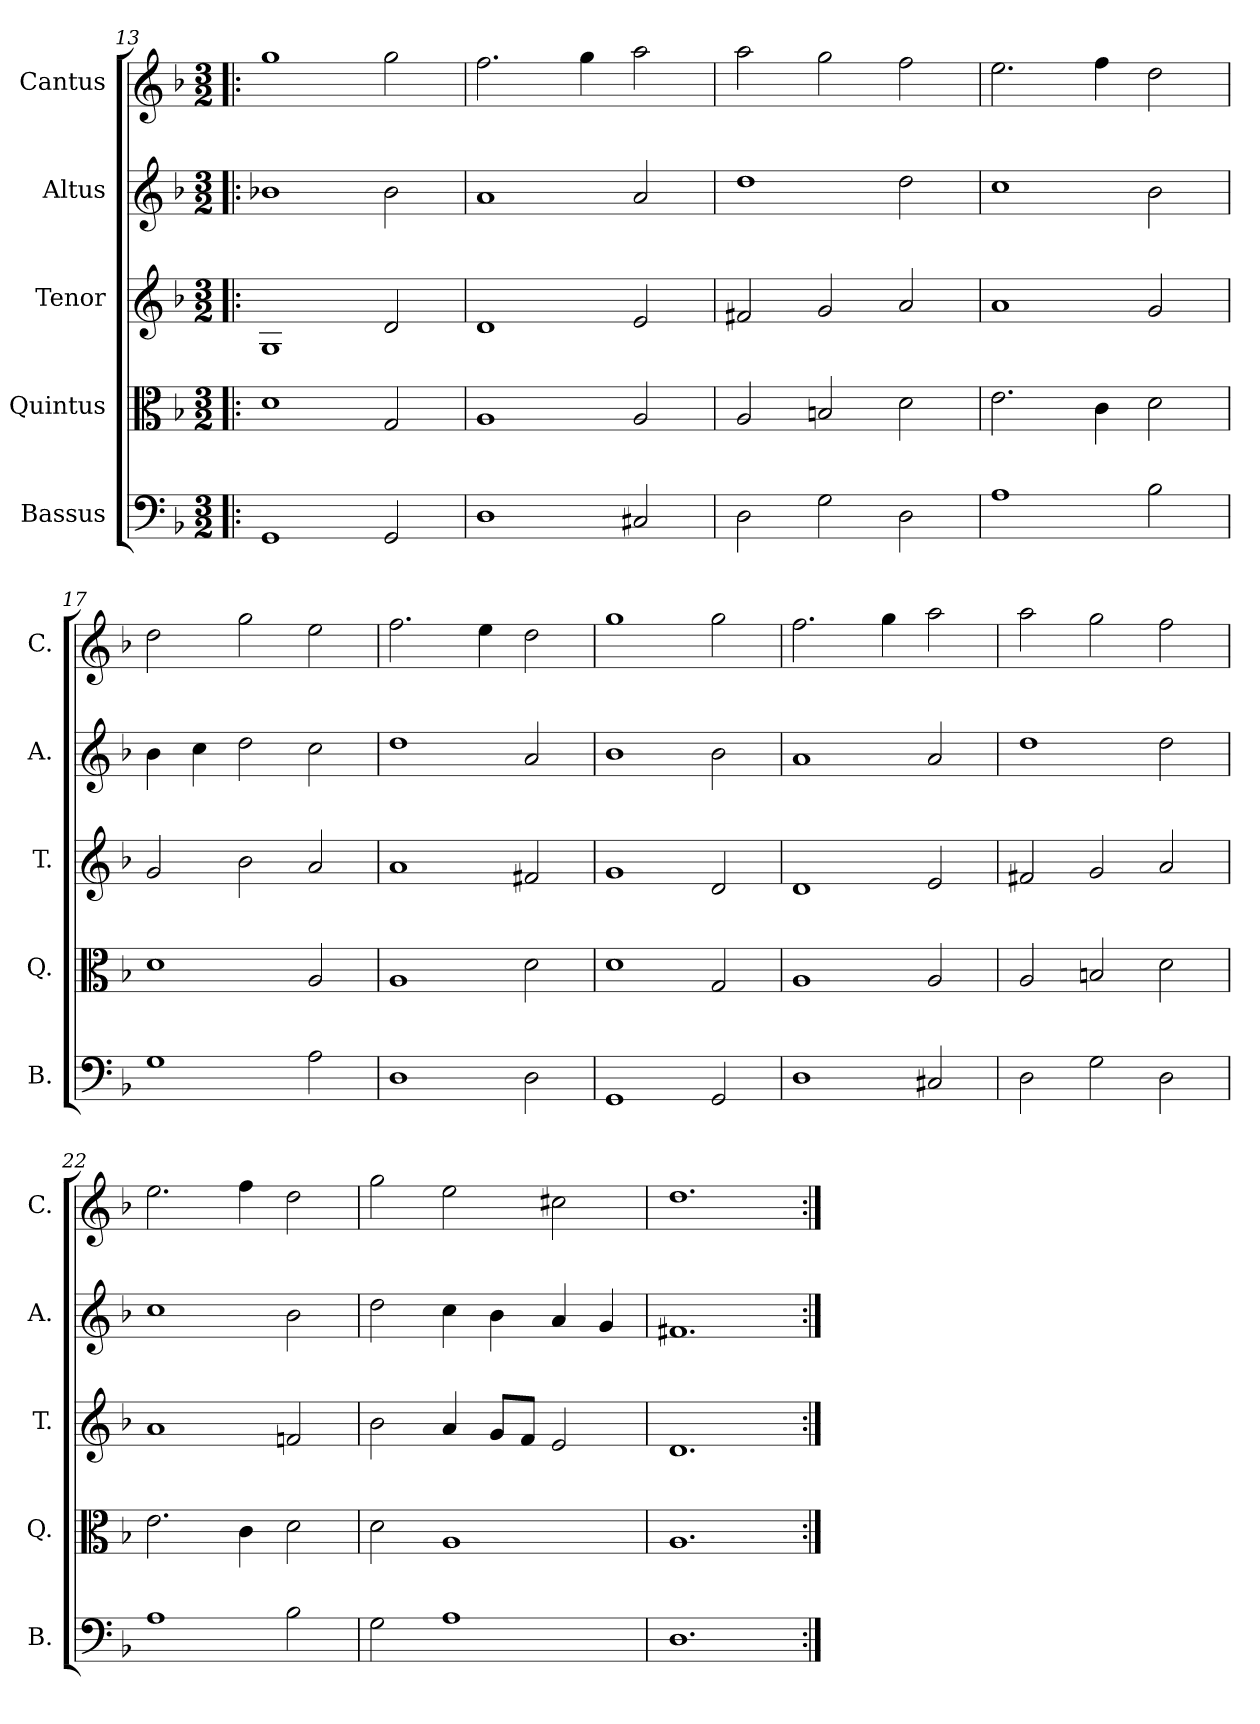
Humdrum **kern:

**kern	**kern	**kern	**kern	**kern
*part5	*part4	*part3	*part2	*part1
*staff5	*staff4	*staff3	*staff2	*staff1
*I"Bassus	*I"Quintus	*I"Tenor	*I"Altus	*I"Cantus
*I'B.	*I'Q.	*I'T.	*I'A.	*I'C.
*clefF4	*clefC3	*clefG2	*clefG2	*clefG2
*k[b-]	*k[b-]	*k[b-]	*k[b-]	*k[b-]
*F:	*F:	*F:	*F:	*F:
*M3/2	*M3/2	*M3/2	*M3/2	*M3/2
=13!|:	=13!|:	=13!|:	=13!|:	=13!|:
1GG	1d	1G	1b-X	1gg
2GG/	2G/	2d/	2b-\	2gg\
=14	=14	=14	=14	=14
1D	1A	1d	1a	2.ff\
.	.	.	.	4gg\
2C#X/	2A/	2e/	2a/	2aa\
=15	=15	=15	=15	=15
2D\	2A/	2f#X/	1dd	2aa\
2G\	2Bn/	2g/	.	2gg\
2D\	2d\	2a/	2dd\	2ff\
!!LO:LB:g=z
=16	=16	=16	=16	=16
1A	2.e\	1a	1cc	2.ee\
.	4c\	.	.	4ff\
2B-\	2d\	2g/	2b-\	2dd\
=17	=17	=17	=17	=17
1G	1d	2g/	4b-\	2dd\
.	.	.	4cc\	.
.	.	2b-\	2dd\	2gg\
2A\	2A/	2a/	2cc\	2ee\
=18	=18	=18	=18	=18
1D	1A	1a	1dd	2.ff\
.	.	.	.	4ee\
2D\	2d\	2f#X/	2a/	2dd\
=19	=19	=19	=19	=19
1GG	1d	1g	1b-	1gg
2GG/	2G/	2d/	2b-\	2gg\
=20	=20	=20	=20	=20
1D	1A	1d	1a	2.ff\
.	.	.	.	4gg\
2C#X/	2A/	2e/	2a/	2aa\
!!LO:PB:g=z
=21	=21	=21	=21	=21
2D\	2A/	2f#X/	1dd	2aa\
2G\	2Bn/	2g/	.	2gg\
2D\	2d\	2a/	2dd\	2ff\
=22	=22	=22	=22	=22
1A	2.e\	1a	1cc	2.ee\
.	4c\	.	.	4ff\
2B-\	2d\	2fn/	2b-\	2dd\
=23	=23	=23	=23	=23
2G\	2d\	2b-\	2dd\	2gg\
1A	1A	4a/	4cc\	2ee\
.	.	8g/L	4b-\	.
.	.	8f/J	.	.
.	.	2e/	4a/	2cc#X\
.	.	.	4g/	.
=24	=24	=24	=24	=24
1.D	1.A	1.d	1.f#X	1.dd
=:|!	=:|!	=:|!	=:|!	=:|!
*-	*-	*-	*-	*-
